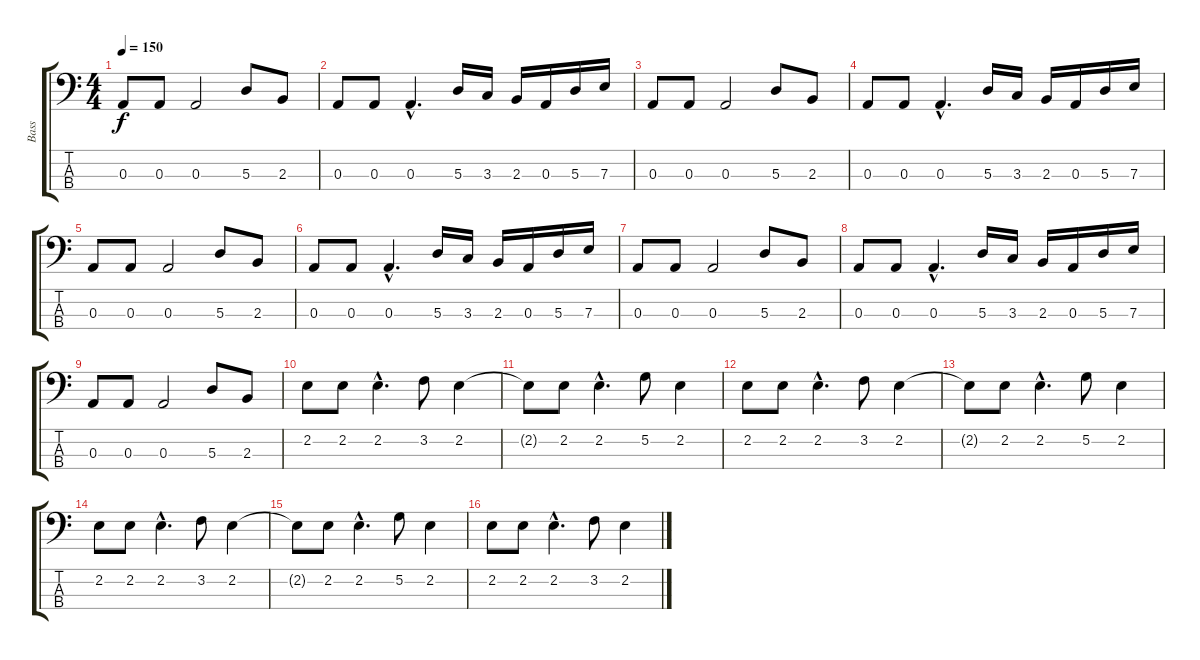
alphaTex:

\track ("Bass" "Bass") {instrument electricbassfinger}
\staff {score tabs}
\tuning (G2 D2 A1 E1) {hide}
\ts (4 4)
\tempo 150
\clef f4
\ks c
0.3.8{dy f} 0.3.8 0.3.2 5.3.8 2.3.8 |
0.3.8 0.3.8 0.3{hac}.4{d} 5.3.16 3.3.16 2.3.16 0.3.16 5.3.16 7.3.16 |
0.3.8 0.3.8 0.3.2 5.3.8 2.3.8 |
0.3.8 0.3.8 0.3{hac}.4{d} 5.3.16 3.3.16 2.3.16 0.3.16 5.3.16 7.3.16 |
0.3.8 0.3.8 0.3.2 5.3.8 2.3.8 |
0.3.8 0.3.8 0.3{hac}.4{d} 5.3.16 3.3.16 2.3.16 0.3.16 5.3.16 7.3.16 |
0.3.8 0.3.8 0.3.2 5.3.8 2.3.8 |
0.3.8 0.3.8 0.3{hac}.4{d} 5.3.16 3.3.16 2.3.16 0.3.16 5.3.16 7.3.16 |
0.3.8 0.3.8 0.3.2 5.3.8 2.3.8 |
2.2.8 2.2.8 2.2{hac}.4{d} 3.2.8 2.2.4 |
2.2{t}.8 2.2.8 2.2{hac}.4{d} 5.2.8 2.2.4 |
2.2.8 2.2.8 2.2{hac}.4{d} 3.2.8 2.2.4 |
2.2{t}.8 2.2.8 2.2{hac}.4{d} 5.2.8 2.2.4 |
2.2.8 2.2.8 2.2{hac}.4{d} 3.2.8 2.2.4 |
2.2{t}.8 2.2.8 2.2{hac}.4{d} 5.2.8 2.2.4 |
2.2.8 2.2.8 2.2{hac}.4{d} 3.2.8 2.2.4
